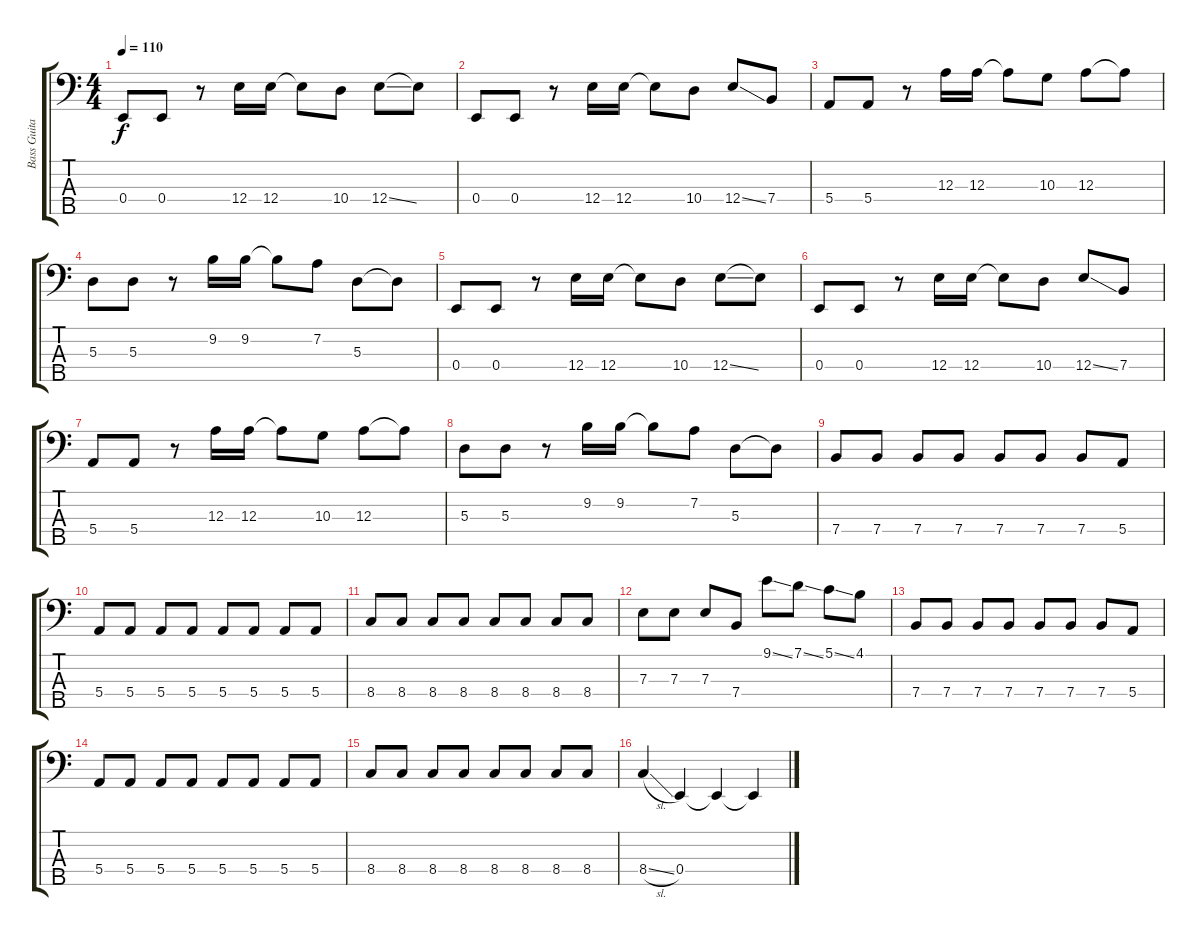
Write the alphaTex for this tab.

\track ("Bass Guitar" "Bass Guita") {instrument electricbassfinger}
\staff {score tabs}
\tuning (G2 D2 A1 E1 B0) {hide}
\ts (4 4)
\tempo 110
\clef f4
\ks c
0.4.8{dy f} 0.4.8 r.8 12.4.16 12.4.16 12.4{t}.8 10.4.8 12.4{ss}.8 12.4{t}.8 |
0.4.8 0.4.8 r.8 12.4.16 12.4.16 12.4{t}.8 10.4.8 12.4{ss}.8 7.4.8 |
5.4.8 5.4.8 r.8 12.3.16 12.3.16 12.3{t}.8 10.3.8 12.3.8 12.3{t}.8 |
5.3.8 5.3.8 r.8 9.2.16 9.2.16 9.2{t}.8 7.2.8 5.3.8 5.3{t}.8 |
0.4.8 0.4.8 r.8 12.4.16 12.4.16 12.4{t}.8 10.4.8 12.4{ss}.8 12.4{t}.8 |
0.4.8 0.4.8 r.8 12.4.16 12.4.16 12.4{t}.8 10.4.8 12.4{ss}.8 7.4.8 |
5.4.8 5.4.8 r.8 12.3.16 12.3.16 12.3{t}.8 10.3.8 12.3.8 12.3{t}.8 |
5.3.8 5.3.8 r.8 9.2.16 9.2.16 9.2{t}.8 7.2.8 5.3.8 5.3{t}.8 |
7.4.8 7.4.8 7.4.8 7.4.8 7.4.8 7.4.8 7.4.8 5.4.8 |
5.4.8 5.4.8 5.4.8 5.4.8 5.4.8 5.4.8 5.4.8 5.4.8 |
8.4.8 8.4.8 8.4.8 8.4.8 8.4.8 8.4.8 8.4.8 8.4.8 |
7.3.8 7.3.8 7.3.8 7.4.8 9.1{ss}.8 7.1{ss}.8 5.1{ss}.8 4.1.8 |
7.4.8 7.4.8 7.4.8 7.4.8 7.4.8 7.4.8 7.4.8 5.4.8 |
5.4.8 5.4.8 5.4.8 5.4.8 5.4.8 5.4.8 5.4.8 5.4.8 |
8.4.8 8.4.8 8.4.8 8.4.8 8.4.8 8.4.8 8.4.8 8.4.8 |
8.4{sl}.4 0.4.4 0.4{t}.4 0.4{t}.4
